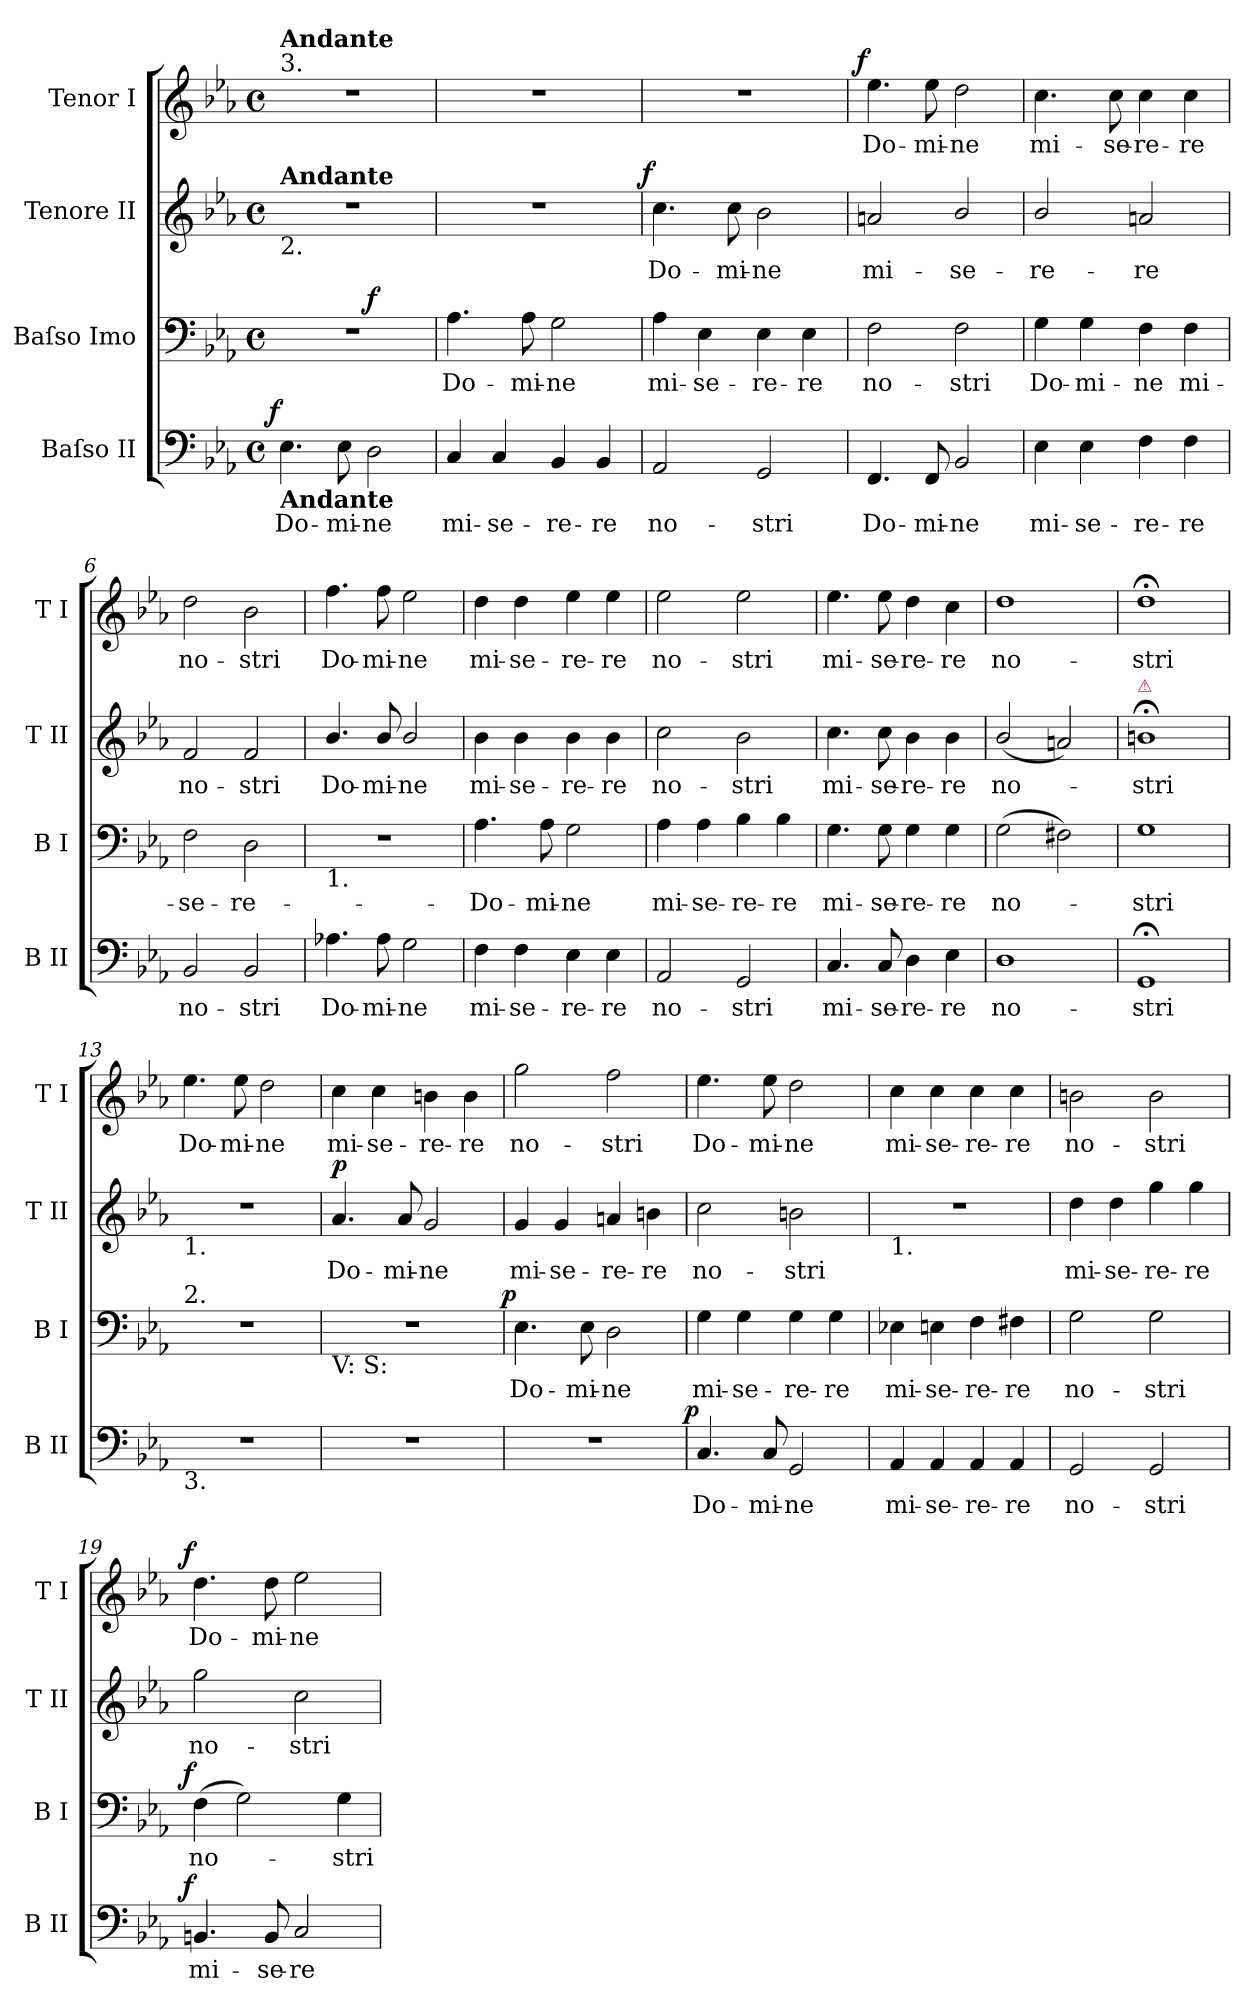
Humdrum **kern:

**kern	**text	**dynam	**kern	**text	**dynam	**kern	**text	**dynam	**kern	**text	**dynam
*part4	*part4	*part4	*part3	*part3	*part3	*part2	*part2	*part2	*part1	*part1	*part1
*staff4	*staff4	*staff4	*staff3	*staff3	*staff3	*staff2	*staff2	*staff2	*staff1	*staff1	*staff1
*I"Baſso II	*	*	*I"Baſso Imo	*	*	*I"Tenore II	*	*	*I"Tenor I	*	*
*I'B II	*	*	*I'B I	*	*	*I'T II	*	*	*I'T I	*	*
*clefF4	*	*	*clefF4	*	*	*clefG2	*	*	*clefG2	*	*
*	*	*	*	*	*	*ITrd7c12	*	*	*ITrd7c12	*	*
*k[b-e-a-]	*	*	*k[b-e-a-]	*	*	*k[b-e-a-]	*	*	*k[b-e-a-]	*	*
*E-:	*	*	*E-:	*	*	*E-:	*	*	*E-:	*	*
*M4/4	*	*	*M4/4	*	*	*M4/4	*	*	*M4/4	*	*
*met(c)	*	*	*met(c)	*	*	*met(c)	*	*	*met(c)	*	*
=1	=1	=1	=1	=1	=1	=1	=1	=1	=1	=1	=1
!	!	!	!	!	!	!	!	!	!LO:TX:a:t=3.	!	!
!	!	!	!	!	!	!	!	!	!LO:TX:a:B:t=Andante	!	!
!	!	!	!	!	!	!LO:TX:b:t=2.	!	!	!	!	!
!	!	!	!	!	!	!LO:TX:a:B:t=Andante	!	!	!	!	!
!	!	!	!LO:TX:a:t=1.	!	!	!	!	!	!	!	!
!LO:TX:b:B:t=Andante	!	!	!	!	!	!	!	!	!	!	!
!	!	!LO:DY:b:rj	!	!	!	!	!	!	!	!	!
*	*	*	*^	*	*	*	*	*	*	*	*
4.E-\	Do-	f	1r	2ryy	.	.	1r	.	.	1r	.	.
8E-\	-mi-	.	.	.	.	.	.	.	.	.	.	.
!	!	!	!	!	!	!LO:DY:b	!	!	!	!	!	!
2D\	-ne	.	.	2ryy	.	f	.	.	.	.	.	.
=2	=2	=2	=2	=2	=2	=2	=2	=2	=2	=2	=2	=2
!	!	!	!LO:TX:a:B:t=Andante	!	!	!	!	!	!	!	!	!
*	*	*	*v	*v	*	*	*	*	*	*	*	*
4C/	mi-	.	4.A-\	Do-	.	1r	.	.	1r	.	.
4C/	-se-	.	.	.	.	.	.	.	.	.	.
.	.	.	8A-\	-mi-	.	.	.	.	.	.	.
4BB-/	-re-	.	2G\	-ne	.	.	.	.	.	.	.
4BB-/	-re	.	.	.	.	.	.	.	.	.	.
=3	=3	=3	=3	=3	=3	=3	=3	=3	=3	=3	=3
!	!	!	!	!	!	!	!	!LO:DY:a:rj	!	!	!
2AA-/	no-	.	4A-\	mi-	.	4.c\	Do-	f	1r	.	.
.	.	.	4E-\	-se-	.	.	.	.	.	.	.
.	.	.	.	.	.	8c\	-mi-	.	.	.	.
2GG/	-stri	.	4E-\	-re-	.	2B-\	-ne	.	.	.	.
.	.	.	4E-\	-re	.	.	.	.	.	.	.
=4	=4	=4	=4	=4	=4	=4	=4	=4	=4	=4	=4
!	!	!	!	!	!	!	!	!	!	!	!LO:DY:b:rj
4.FF/	Do-	.	2F\	no-	.	2An/	mi-	.	4.e-\	Do-	f
8FF/	-mi-	.	.	.	.	.	.	.	8e-\	-mi-	.
2BB-/	-ne	.	2F\	-stri	.	2B-/	-se-	.	2d\	-ne	.
=5	=5	=5	=5	=5	=5	=5	=5	=5	=5	=5	=5
4E-\	mi-	.	4G\	Do-	.	2B-/	-re-	.	4.c\	mi-	.
4E-\	-se-	.	4G\	-mi-	.	.	.	.	.	.	.
.	.	.	.	.	.	.	.	.	8c\	-se-	.
4F\	-re-	.	4F\	-ne	.	2An/	-re	.	4c\	-re-	.
4F\	-re	.	4F\	mi-	.	.	.	.	4c\	-re	.
=6	=6	=6	=6	=6	=6	=6	=6	=6	=6	=6	=6
2BB-/	no-	.	2F\	-se-	.	2F/	no-	.	2d\	no-	.
2BB-/	-stri	.	2D\	-re-	.	2F/	-stri	.	2B-\	-stri	.
=7	=7	=7	=7	=7	=7	=7	=7	=7	=7	=7	=7
!	!	!	!LO:TX:b:t=1.	!	!	!	!	!	!	!	!
4.A-X\	Do-	.	1r	.	.	4.B-/	Do-	.	4.f\	Do-	.
8A-\	-mi-	.	.	.	.	8B-/	-mi-	.	8f\	-mi-	.
2G\	-ne	.	.	.	.	2B-/	-ne	.	2e-\	-ne	.
=8	=8	=8	=8	=8	=8	=8	=8	=8	=8	=8	=8
4F\	mi-	.	4.A-\	-Do-	.	4B-\	mi-	.	4d\	mi-	.
4F\	-se-	.	.	.	.	4B-\	-se-	.	4d\	-se-	.
.	.	.	8A-\	-mi-	.	.	.	.	.	.	.
4E-\	-re-	.	2G\	-ne	.	4B-\	-re-	.	4e-\	-re-	.
4E-\	-re	.	.	.	.	4B-\	-re	.	4e-\	-re	.
=9	=9	=9	=9	=9	=9	=9	=9	=9	=9	=9	=9
2AA-/	no-	.	4A-\	mi-	.	2c\	no-	.	2e-\	no-	.
.	.	.	4A-\	-se-	.	.	.	.	.	.	.
2GG/	-stri	.	4B-\	-re-	.	2B-\	-stri	.	2e-\	-stri	.
.	.	.	4B-\	-re	.	.	.	.	.	.	.
=10	=10	=10	=10	=10	=10	=10	=10	=10	=10	=10	=10
4.C/	mi-	.	4.G\	mi-	.	4.c\	mi-	.	4.e-\	mi-	.
8C/	-se-	.	8G\	-se-	.	8c\	-se-	.	8e-\	-se-	.
4D\	-re-	.	4G\	-re-	.	4B-\	-re-	.	4d\	-re-	.
4E-\	-re	.	4G\	-re	.	4B-\	-re	.	4c\	-re	.
=11	=11	=11	=11	=11	=11	=11	=11	=11	=11	=11	=11
1D	no-	.	(<2G\	no-	.	(>2B-/	no-	.	1d	no-	.
.	.	.	2F#X\)	.	.	2An/)	.	.	.	.	.
=12	=12	=12	=12	=12	=12	=12	=12	=12	=12	=12	=12
!	!	!	!	!	!	!LO:TX:a:color=crimson:t=⚠	!	!	!	!	!
1GG;<	-stri	.	1G	-stri	.	1Bn;<	-stri	.	1d;<	-stri	.
=13	=13	=13	=13	=13	=13	=13	=13	=13	=13	=13	=13
!	!	!	!	!	!	!LO:TX:b:t=1.	!	!	!	!	!
!	!	!	!LO:TX:a:t=2.	!	!	!	!	!	!	!	!
!LO:TX:b:t=3.	!	!	!	!	!	!	!	!	!	!	!
!	!	!	!	!	!	!	!	!	!	!	!LO:DY:b:rj
1r	.	.	1r	.	.	1r	.	.	4.e-\	Do-	po
.	.	.	.	.	.	.	.	.	8e-\	-mi-	.
.	.	.	.	.	.	.	.	.	2d\	-ne	.
=14	=14	=14	=14	=14	=14	=14	=14	=14	=14	=14	=14
!	!	!	!LO:TX:b:t=V&colon; S&colon;	!	!	!	!	!	!	!	!
!	!	!	!	!	!	!	!	!LO:DY:a	!	!	!
1r	.	.	1r	.	.	4.A-/	Do-	p	4c\	mi-	.
.	.	.	.	.	.	.	.	.	4c\	-se-	.
.	.	.	.	.	.	8A-/	-mi-	.	.	.	.
.	.	.	.	.	.	2G/	-ne	.	4Bn\	-re-	.
.	.	.	.	.	.	.	.	.	4B\	-re	.
=15	=15	=15	=15	=15	=15	=15	=15	=15	=15	=15	=15
!	!	!	!	!	!LO:DY:b:rj	!	!	!	!	!	!
1r	.	.	4.E-\	Do-	p	4G/	mi-	.	2g\	no-	.
.	.	.	.	.	.	4G/	-se-	.	.	.	.
.	.	.	8E-\	-mi-	.	.	.	.	.	.	.
.	.	.	2D\	-ne	.	4An/	-re-	.	2f\	-stri	.
.	.	.	.	.	.	4Bn\	-re	.	.	.	.
=16	=16	=16	=16	=16	=16	=16	=16	=16	=16	=16	=16
!	!	!LO:DY:a:rj	!	!	!	!	!	!	!	!	!
4.C/	Do-	p	4G\	mi-	.	2c\	no-	.	4.e-\	Do-	.
.	.	.	4G\	-se-	.	.	.	.	.	.	.
8C/	-mi-	.	.	.	.	.	.	.	8e-\	-mi-	.
2GG/	-ne	.	4G\	-re-	.	2Bn\	-stri	.	2d\	-ne	.
.	.	.	4G\	-re	.	.	.	.	.	.	.
=17	=17	=17	=17	=17	=17	=17	=17	=17	=17	=17	=17
!	!	!	!	!	!	!LO:TX:b:t=1.	!	!	!	!	!
4AA-/	mi-	.	4E-X\	mi-	.	1r	.	.	4c\	mi-	.
4AA-/	-se-	.	4En\	-se-	.	.	.	.	4c\	-se-	.
4AA-/	-re-	.	4F\	-re-	.	.	.	.	4c\	-re-	.
4AA-/	-re	.	4F#X\	-re	.	.	.	.	4c\	-re	.
=18	=18	=18	=18	=18	=18	=18	=18	=18	=18	=18	=18
2GG/	no-	.	2G\	no-	.	4d\	mi-	.	2Bn\	no-	.
.	.	.	.	.	.	4d\	-se-	.	.	.	.
2GG/	-stri	.	2G\	-stri	.	4g\	-re-	.	2B\	-stri	.
.	.	.	.	.	.	4g\	-re	.	.	.	.
=19	=19	=19	=19	=19	=19	=19	=19	=19	=19	=19	=19
!	!	!LO:DY:b:rj	!	!	!LO:DY:a:rj	!	!	!LO:DY:a:rj	!	!	!LO:DY:a:rj
4.BBn/	mi-	f	(4F\	no-	f	2g\	no-	fo.	4.d\	Do-	f
.	.	.	2G\)	.	.	.	.	.	.	.	.
8BB/	-se-	.	.	.	.	.	.	.	8d\	-mi-	.
2C/	-re-	.	.	.	.	2c\	-stri	.	2e-\	-ne	.
.	.	.	4G\	-stri	.	.	.	.	.	.	.
=	=	=	=	=	=	=	=	=	=	=	=
*-	*-	*-	*-	*-	*-	*-	*-	*-	*-	*-	*-
